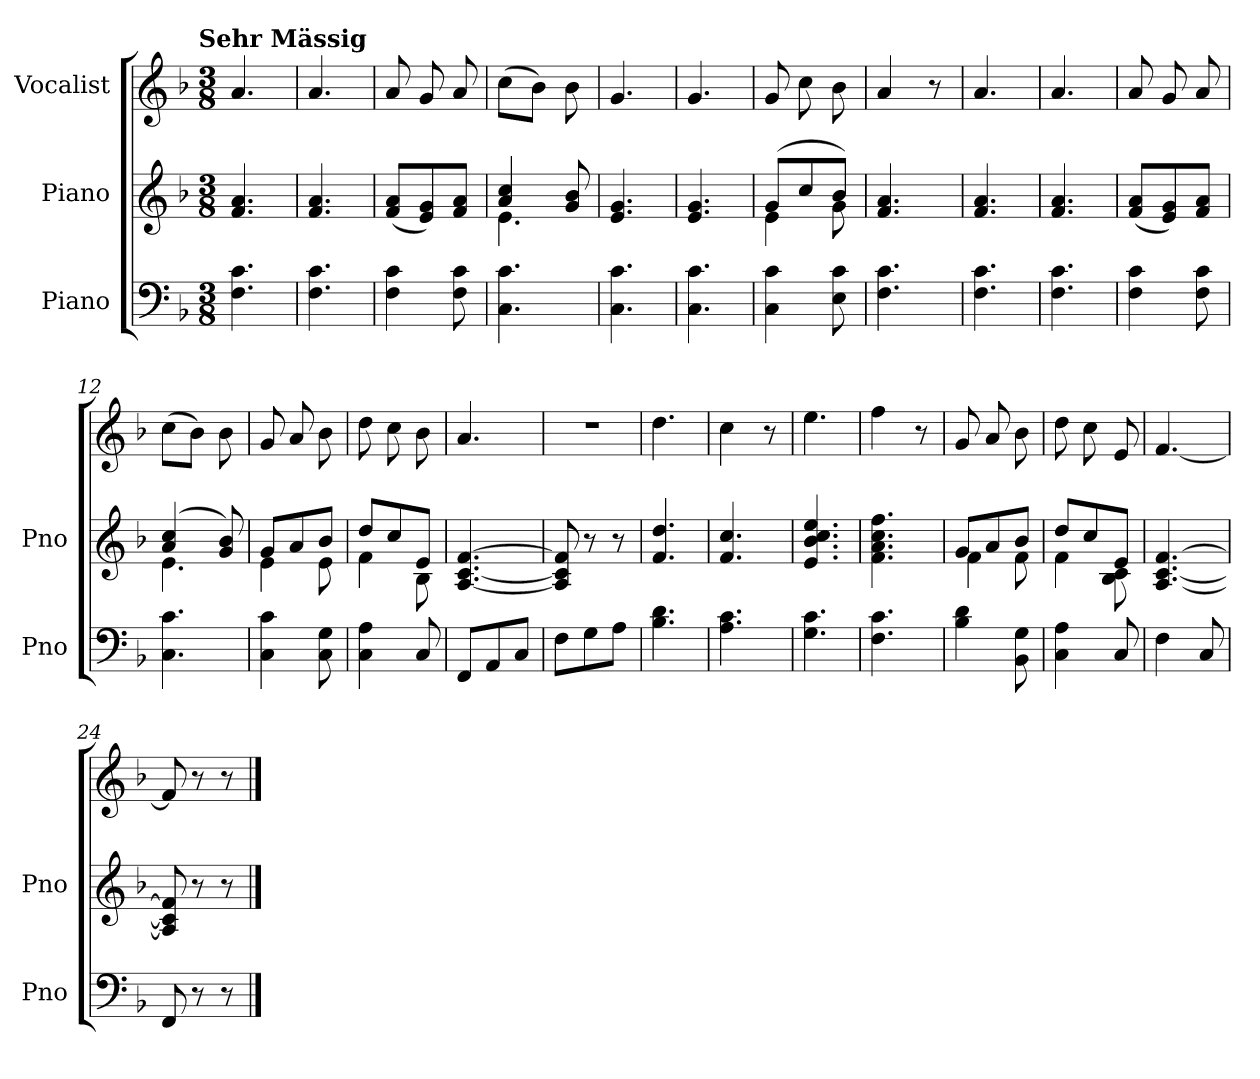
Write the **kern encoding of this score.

**kern	**kern	**kern
*part3	*part2	*part1
*staff3	*staff2	*staff1
*I"Piano	*I"Piano	*I"Vocalist
*I'Pno	*I'Pno	*
*clefF4	*clefG2	*clefG2
*k[b-]	*k[b-]	*k[b-]
*F:	*F:	*F:
!!LO:TX:omd:t=Sehr Mässig
*M3/8	*M3/8	*M3/8
*MM88	*MM88	*MM88
=1	=1	=1
4.F 4.c	4.f 4.a	4.a
=2	=2	=2
4.F 4.c	4.f 4.a	4.a
=3	=3	=3
4F 4c	(8f 8aL	8a
.	8e 8g)	8g
8F 8c	8f 8aJ	8a
=4	=4	=4
*	*^	*
4.C 4.c	4a 4cc	4.e	(8ccL
.	.	.	8b-J)
.	8g 8b-	.	8b-
*	*v	*v	*
=5	=5	=5
4.C 4.c	4.e 4.g	4.g
=6	=6	=6
4.C 4.c	4.e 4.g	4.g
=7	=7	=7
*	*^	*
4C 4c	(8gL	4e	8g
.	8cc	.	8cc
8E 8c	8b-J)	8g	8b-
*	*v	*v	*
=8	=8	=8
4.F 4.c	4.f 4.a	4a
.	.	8r
=9	=9	=9
4.F 4.c	4.f 4.a	4.a
=10	=10	=10
4.F 4.c	4.f 4.a	4.a
=11	=11	=11
4F 4c	(8f 8aL	8a
.	8e 8g)	8g
8F 8c	8f 8aJ	8a
=12	=12	=12
*	*^	*
4.C 4.c	(4a 4cc	4.e	(8ccL
.	.	.	8b-J)
.	8g 8b-)	.	8b-
=13	=13	=13	=13
4C 4c	8gL	4e	8g
.	8a	.	8a
8C 8G	8b-J	8e	8b-
=14	=14	=14	=14
4C 4A	8ddL	4f	8dd
.	8cc	.	8cc
8C	8eJ	8B-	8b-
*	*v	*v	*
=15	=15	=15
8FFL	[4.A [4.c [4.f	4.a
8AA	.	.
8CJ	.	.
=16	=16	=16
8FL	8A] 8c] 8f]	4.r
8G	8r	.
8AJ	8r	.
=17	=17	=17
4.B- 4.d	4.f 4.dd	4.dd
=18	=18	=18
4.A 4.c	4.f 4.cc	4cc
.	.	8r
=19	=19	=19
4.G 4.c	4.e 4.b- 4.cc 4.ee	4.ee
=20	=20	=20
4.F 4.c	4.f 4.a 4.cc 4.ff	4ff
.	.	8r
=21	=21	=21
*	*^	*
4B- 4d	8gL	4f	8g
.	8a	.	8a
8BB- 8G	8b-J	8f	8b-
=22	=22	=22	=22
4C 4A	8ddL	4f	8dd
.	8cc	.	8cc
8C	8eJ	8B- 8c	8e
*	*v	*v	*
=23	=23	=23
4F	[4.A [4.c [4.f	[4.f
8C	.	.
=24	=24	=24
8FF	8A] 8c] 8f]	8f]
8r	8r	8r
8r	8r	8r
==	==	==
*-	*-	*-
